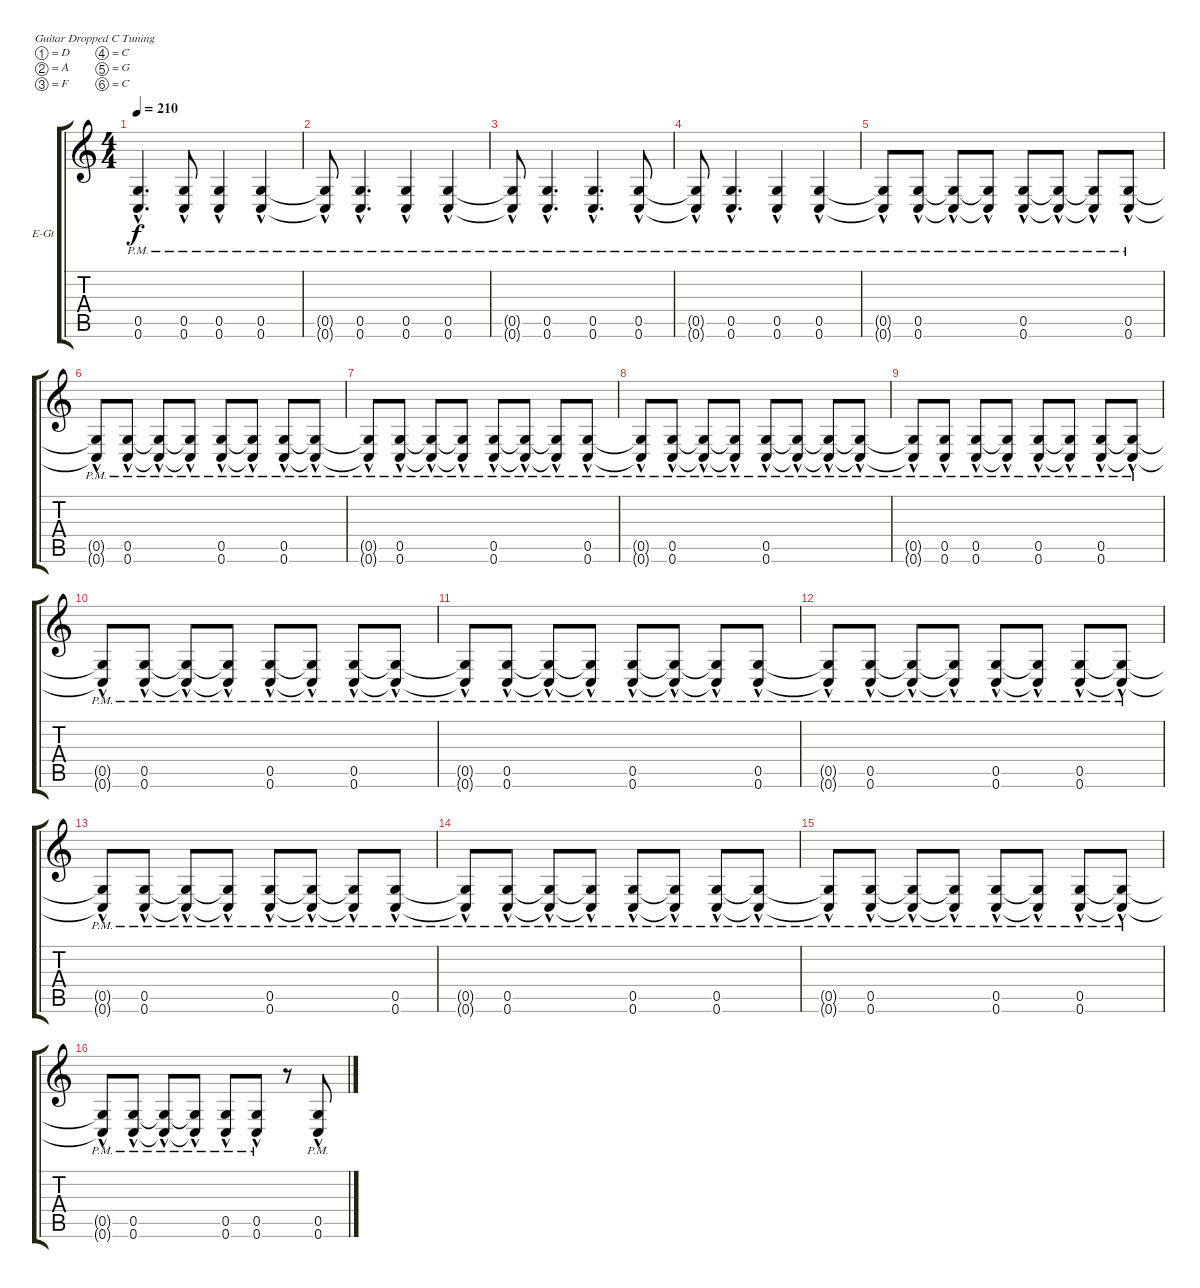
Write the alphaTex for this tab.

\bracketExtendMode groupsimilarinstruments
\firstSystemTrackNameOrientation horizontal
\otherSystemsTrackNameOrientation horizontal
\track ("guitar 4" "E-Gt") {instrument distortionguitar}
\staff {score tabs}
\tuning (D4 A3 F3 C3 G2 C2)
\ts (4 4)
\tempo 210
\clef g2
\scale
0.333333
\ks c
(0.6{hac pm} 0.5{hac pm}).4{d dy f} (0.6{hac pm} 0.5{hac pm}).8 (0.6{hac pm} 0.5{hac pm}).4 (0.6{hac pm} 0.5{hac pm}).4 |
\scale
0.333333 (0.6{hac pm t} 0.5{hac pm t}).8 (0.6{hac pm} 0.5{hac pm}).4{d} (0.6{hac pm} 0.5{hac pm}).4 (0.6{hac pm} 0.5{hac pm}).4 |
\scale
0.333333 (0.6{hac pm t} 0.5{hac pm t}).8 (0.6{hac pm} 0.5{hac pm}).4{d} (0.6{hac pm} 0.5{hac pm}).4{d} (0.6{hac pm} 0.5{hac pm}).8 |
\scale
0.333333 (0.6{hac pm t} 0.5{hac pm t}).8 (0.6{hac pm} 0.5{hac pm}).4{d} (0.6{hac pm} 0.5{hac pm}).4 (0.6{hac pm} 0.5{hac pm}).4 |
\scale
0.333333 (0.6{hac pm t} 0.5{hac pm t}).8 (0.6{hac pm} 0.5{hac pm}).8 (0.6{hac pm t} 0.5{hac pm t}).8 (0.6{hac pm t} 0.5{hac pm t}).8 (0.6{hac pm} 0.5{hac pm}).8 (0.6{hac pm t} 0.5{hac pm t}).8 (0.6{hac pm t} 0.5{hac pm t}).8 (0.6{hac pm} 0.5{hac pm}).8 |
\scale
0.333333 (0.6{hac pm t} 0.5{hac pm t}).8 (0.6{hac pm} 0.5{hac pm}).8 (0.6{hac pm t} 0.5{hac pm t}).8 (0.6{hac pm t} 0.5{hac pm t}).8 (0.6{hac pm} 0.5{hac pm}).8 (0.6{hac pm t} 0.5{hac pm t}).8 (0.6{hac pm} 0.5{hac pm}).8 (0.6{hac pm t} 0.5{hac pm t}).8 |
\scale
0.333333 (0.6{hac pm t} 0.5{hac pm t}).8 (0.6{hac pm} 0.5{hac pm}).8 (0.6{hac pm t} 0.5{hac pm t}).8 (0.6{hac pm t} 0.5{hac pm t}).8 (0.6{hac pm} 0.5{hac pm}).8 (0.6{hac pm t} 0.5{hac pm t}).8 (0.6{hac pm t} 0.5{hac pm t}).8 (0.6{hac pm} 0.5{hac pm}).8 |
\scale
0.333333 (0.6{hac pm t} 0.5{hac pm t}).8 (0.6{hac pm} 0.5{hac pm}).8 (0.6{hac pm t} 0.5{hac pm t}).8 (0.6{hac pm t} 0.5{hac pm t}).8 (0.6{hac pm} 0.5{hac pm}).8 (0.6{hac pm t} 0.5{hac pm t}).8 (0.6{hac pm t} 0.5{hac pm t}).8 (0.6{hac pm t} 0.5{hac pm t}).8 |
\scale
0.333333 (0.6{hac pm t} 0.5{hac pm t}).8 (0.6{hac pm} 0.5{hac pm}).8 (0.6{hac pm} 0.5{hac pm}).8 (0.6{hac pm t} 0.5{hac pm t}).8 (0.6{hac pm} 0.5{hac pm}).8 (0.6{hac pm t} 0.5{hac pm t}).8 (0.6{hac pm} 0.5{hac pm}).8 (0.6{hac pm t} 0.5{hac pm t}).8 |
\scale
0.333333 (0.6{hac pm t} 0.5{hac pm t}).8 (0.6{hac pm} 0.5{hac pm}).8 (0.6{hac pm t} 0.5{hac pm t}).8 (0.6{hac pm t} 0.5{hac pm t}).8 (0.6{hac pm} 0.5{hac pm}).8 (0.6{hac pm t} 0.5{hac pm t}).8 (0.6{hac pm} 0.5{hac pm}).8 (0.6{hac pm t} 0.5{hac pm t}).8 |
\scale
0.333333 (0.6{hac pm t} 0.5{hac pm t}).8 (0.6{hac pm} 0.5{hac pm}).8 (0.6{hac pm t} 0.5{hac pm t}).8 (0.6{hac pm t} 0.5{hac pm t}).8 (0.6{hac pm} 0.5{hac pm}).8 (0.6{hac pm t} 0.5{hac pm t}).8 (0.6{hac pm t} 0.5{hac pm t}).8 (0.6{hac pm} 0.5{hac pm}).8 |
\scale
0.333333 (0.6{hac pm t} 0.5{hac pm t}).8 (0.6{hac pm} 0.5{hac pm}).8 (0.6{hac pm t} 0.5{hac pm t}).8 (0.6{hac pm t} 0.5{hac pm t}).8 (0.6{hac pm} 0.5{hac pm}).8 (0.6{hac pm t} 0.5{hac pm t}).8 (0.6{hac pm} 0.5{hac pm}).8 (0.6{hac pm t} 0.5{hac pm t}).8 |
\scale
0.333333 (0.6{hac pm t} 0.5{hac pm t}).8 (0.6{hac pm} 0.5{hac pm}).8 (0.6{hac pm t} 0.5{hac pm t}).8 (0.6{hac pm t} 0.5{hac pm t}).8 (0.6{hac pm} 0.5{hac pm}).8 (0.6{hac pm t} 0.5{hac pm t}).8 (0.6{hac pm t} 0.5{hac pm t}).8 (0.6{hac pm} 0.5{hac pm}).8 |
\scale
0.333333 (0.6{hac pm t} 0.5{hac pm t}).8 (0.6{hac pm} 0.5{hac pm}).8 (0.6{hac pm t} 0.5{hac pm t}).8 (0.6{hac pm t} 0.5{hac pm t}).8 (0.6{hac pm} 0.5{hac pm}).8 (0.6{hac pm t} 0.5{hac pm t}).8 (0.6{hac pm} 0.5{hac pm}).8 (0.6{hac pm t} 0.5{hac pm t}).8 |
\scale
0.333333 (0.6{hac pm t} 0.5{hac pm t}).8 (0.6{hac pm} 0.5{hac pm}).8 (0.6{hac pm t} 0.5{hac pm t}).8 (0.6{hac pm t} 0.5{hac pm t}).8 (0.6{hac pm} 0.5{hac pm}).8 (0.6{hac pm t} 0.5{hac pm t}).8 (0.6{hac pm} 0.5{hac pm}).8 (0.6{hac pm t} 0.5{hac pm t}).8 |
\scale
0.333333 (0.6{hac pm t} 0.5{hac pm t}).8 (0.6{hac pm} 0.5{hac pm}).8 (0.6{hac pm t} 0.5{hac pm t}).8 (0.6{hac pm t} 0.5{hac pm t}).8 (0.6{hac pm} 0.5{hac pm}).8 (0.6{hac pm} 0.5{hac pm}).8 r.8 (0.6{hac pm} 0.5{hac pm}).8
